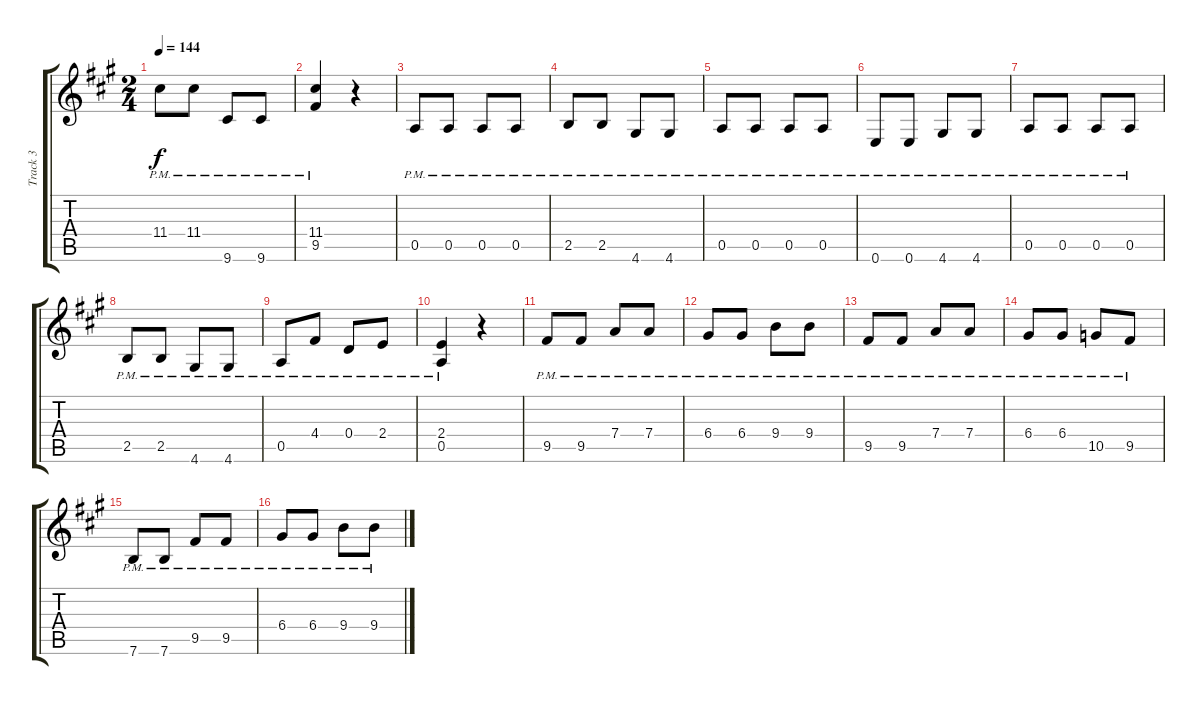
\track ("Track 3" "Track 3") {instrument distortionguitar}
\staff {score tabs}
\tuning (E4 B3 G3 D3 A2 E2) {hide}
\ts (2 4)
\tempo 144
\clef g2
\ks a
11.4{pm}.8{dy f} 11.4{pm}.8 9.6{pm}.8 9.6{pm}.8 |
(11.4 9.5{pm}).4 r.4 |
0.5{pm}.8 0.5{pm}.8 0.5{pm}.8 0.5{pm}.8 |
2.5{pm}.8 2.5{pm}.8 4.6{pm}.8 4.6{pm}.8 |
0.5{pm}.8 0.5{pm}.8 0.5{pm}.8 0.5{pm}.8 |
0.6{pm}.8 0.6{pm}.8 4.6{pm}.8 4.6{pm}.8 |
0.5{pm}.8 0.5{pm}.8 0.5{pm}.8 0.5{pm}.8 |
2.5{pm}.8 2.5{pm}.8 4.6{pm}.8 4.6{pm}.8 |
0.5{pm}.8 4.4{pm}.8 0.4{pm}.8 2.4{pm}.8 |
(2.4{pm} 0.5{pm}).4 r.4 |
9.5{pm}.8 9.5{pm}.8 7.4{pm}.8 7.4{pm}.8 |
6.4{pm}.8 6.4{pm}.8 9.4{pm}.8 9.4{pm}.8 |
9.5{pm}.8 9.5{pm}.8 7.4{pm}.8 7.4{pm}.8 |
6.4{pm}.8 6.4{pm}.8 10.5{pm}.8 9.5{pm}.8 |
7.6{pm}.8 7.6{pm}.8 9.5{pm}.8 9.5{pm}.8 |
6.4{pm}.8 6.4{pm}.8 9.4{pm}.8 9.4{pm}.8
